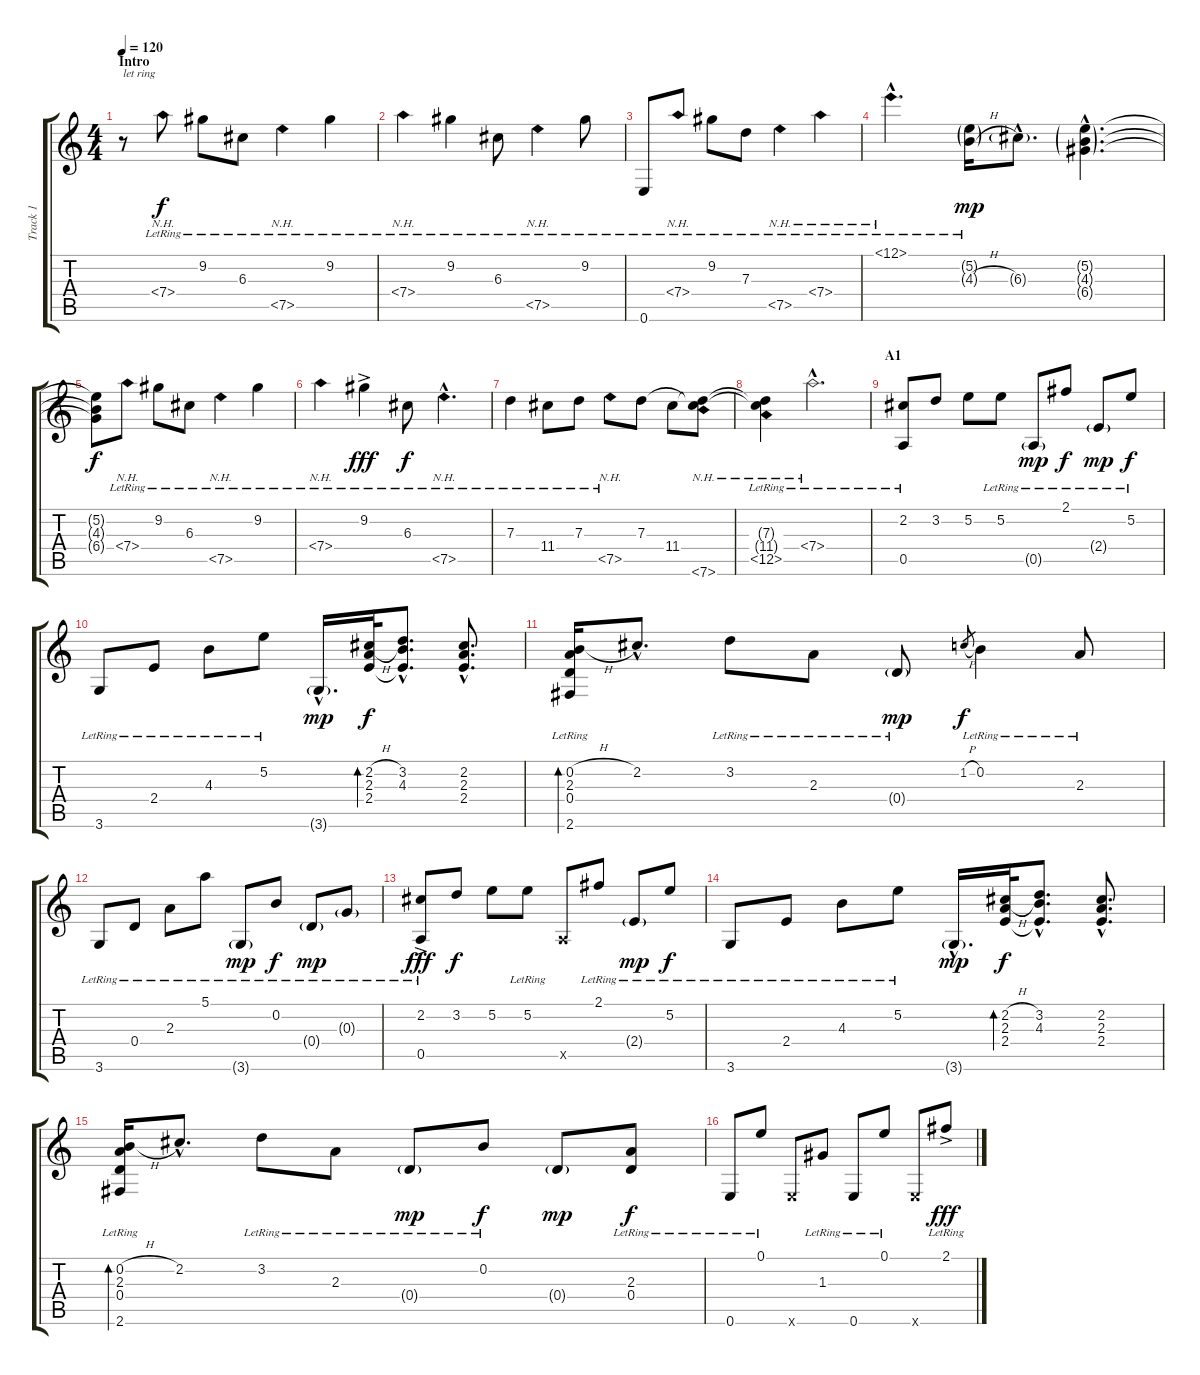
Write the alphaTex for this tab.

\track ("Track 1" "Track 1") {instrument acousticguitarnylon}
\staff {score tabs}
\tuning (E4 B3 G3 D3 A2 E2) {hide}
\ts (4 4)
\section ("" "Intro")
\tempo 120
\clef g2
\ks c
r.8{txt "let ring" dy f instrument acousticguitarnylon} 7.4{nh lr}.8 9.2{lr}.8 6.3{lr}.8 7.5{nh lr}.4 9.2{lr}.4 |
7.4{nh lr}.4 9.2{lr}.4 6.3{lr}.8 7.5{nh lr}.4 9.2{lr}.8 |
0.6{lr}.8 7.4{nh lr}.8 9.2{lr}.8 7.3{lr}.8 7.5{nh lr}.4 7.4{nh lr}.4 |
12.1{nh hac lr}.4{d} (5.2{g lr} 4.3{h g}).16{dy mp} 6.3{g hac}.8{d} (5.2{g hac} 4.3{g hac} 6.4{g hac}).4{d} |
(5.2{t} 4.3{t} 6.4{t}).8{dy f} 7.4{nh lr}.8 9.2{lr}.8 6.3{lr}.8 7.5{nh lr}.4 9.2{lr}.4 |
7.4{nh lr}.4 9.2{ac lr}.4{dy fff} 6.3{lr}.8{dy f} 7.5{nh hac lr}.4{d} |
7.3{lr}.4 11.4{lr}.8 7.3{lr}.8 7.5{nh lr}.8 7.3.8 11.4.8 (7.3{t} 11.4{t} 7.6{nh}).8 |
(7.3{t} 11.4{t} 12.5{nh lr}).4 7.4{nh hac lr}.2{d} |
\section ("" "A1")
(2.2 0.5{lr}).8 3.2.8 5.2.8 5.2{lr}.8 0.5{g lr}.8{dy mp} 2.1{lr}.8{dy f} 2.4{g lr}.8{dy mp} 5.2{lr}.8{dy f} |
3.6{lr}.8 2.4{lr}.8 4.3{lr}.8 5.2{lr}.8 3.6{g hac}.16{d dy mp} (2.2{h} 2.3{h} 2.4).32{bd 60 dy f} (3.2{hac} 4.3{hac} 2.4{hac t}).8{d} (2.2{hac} 2.3{hac} 2.4{hac}).8{d} |
(0.2{h} 2.3{lr} 0.4{lr} 2.6{lr}).16{bd 60} 2.2{hac}.8{d} 3.2{lr}.8 2.3{lr}.8 0.4{g lr}.8{dy mp} 1.2{h}.8{gr dy f} 0.2{lr}.4 2.3{lr}.8 |
3.6{lr}.8 0.4{lr}.8 2.3{lr}.8 5.1{lr}.8 3.6{g lr}.8{dy mp} 0.2{lr}.8{dy f} 0.4{g lr}.8{dy mp} 0.3{g lr}.8 |
(2.2{ac} 0.5{lr}).8{dy fff} 3.2.8{dy f} 5.2.8 5.2{lr}.8 0.5{x}.8 2.1{lr}.8 2.4{g lr}.8{dy mp} 5.2{lr}.8{dy f} |
3.6{lr}.8 2.4{lr}.8 4.3{lr}.8 5.2{lr}.8 3.6{g hac}.16{d dy mp} (2.2{h} 2.3{h} 2.4).32{bd 60 dy f} (3.2{hac} 4.3{hac} 2.4{hac t}).8{d} (2.2{hac} 2.3{hac} 2.4{hac}).8{d} |
(0.2{h} 2.3{lr} 0.4{lr} 2.6{lr}).16{bd 60} 2.2{hac}.8{d} 3.2{lr}.8 2.3{lr}.8 0.4{g lr}.8{dy mp} 0.2{lr}.8{dy f} 0.4{g}.8{dy mp} (2.3{lr} 0.4{lr}).8{dy f} |
0.6{lr}.8 0.1{lr}.8 0.6{x}.8 1.3{lr}.8 0.6{lr}.8 0.1{lr}.8 0.6{x}.8 2.1{ac lr}.8{dy fff}
